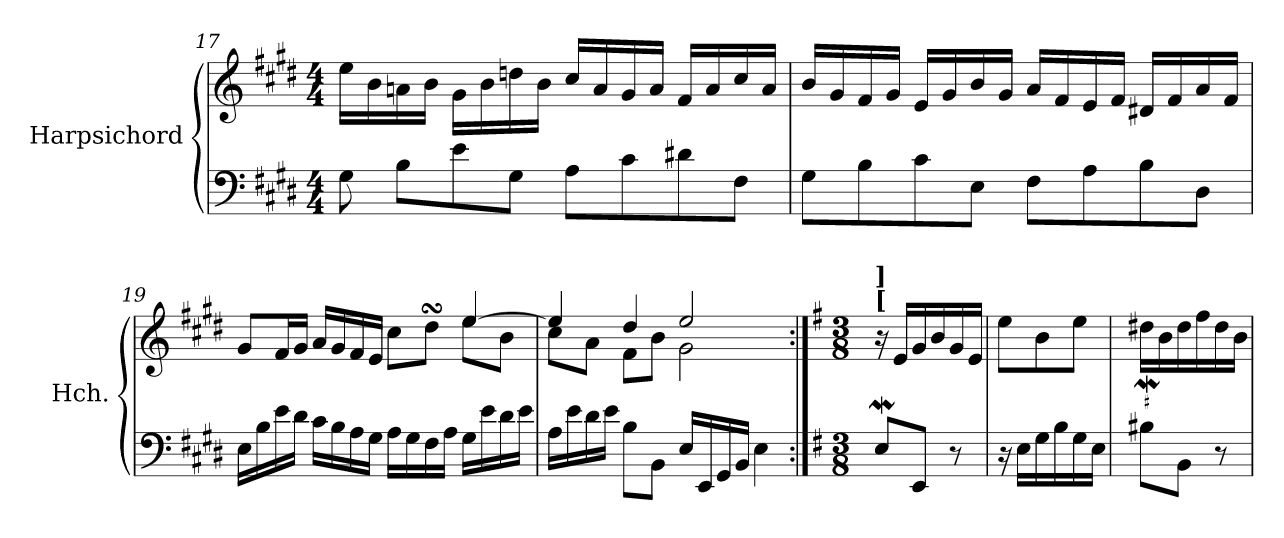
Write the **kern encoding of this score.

**kern	**kern
*part1	*part1
*staff2	*staff1
*I"Harpsichord	*
*I'Hch.	*
*clefF4	*clefG2
*k[f#c#g#d#]	*k[f#c#g#d#]
*M4/4	*M4/4
=17	=17
8G#\	16ee\LL
.	16b\
8B\L	16an\
.	16b\JJ
8e\	16g#\LL
.	16b\
8G#\J	16ddn\
.	16b\JJ
8A\L	16cc#/LL
.	16a/
8c#\	16g#/
.	16a/JJ
8d#X\	16f#/LL
.	16a/
8F#\J	16cc#/
.	16a/JJ
=18	=18
8G#\L	16b/LL
.	16g#/
8B\	16f#/
.	16g#/JJ
8c#\	16e/LL
.	16g#/
8E\J	16b/
.	16g#/JJ
8F#\L	16a/LL
.	16f#/
8A\	16e/
.	16f#/JJ
8B\	16d#X/LL
.	16f#/
8D#\J	16a/
.	16f#/JJ
=19	=19
*	*^
16E\LL	8g#/L	2.ryy
16B\	.	.
16e\	16f#/L	.
16d#\JJ	16g#/JJ	.
16c#\LL	16a/LL	.
16B\	16g#/	.
16A\	16f#/	.
16G#\JJ	16e/JJ	.
16A\LL	8cc#\L	.
16G#\	.	.
16F#\	8dd#sSsS\J	.
16A\JJ	.	.
16G#\LL	[4ee/	8ee\L
16e\	.	.
16d#\	.	8b\J
16e\JJ	.	.
=20	=20	=20
16A\LL	4ee/]	8cc#\L
16e\	.	.
16d#\	.	8a\J
16e\JJ	.	.
8B\L	4dd#/	8f#\L
8BB\J	.	8b\J
16E/LL	2ee/	2g#\
16EE/	.	.
16GG#/	.	.
16BB/JJ	.	.
4E\	.	.
*	*v	*v
=1:|!	=1:|!
*k[f#]	*k[f#]
*M3/8	*M3/8
*	*MM80
*^	*
!	!	!LO:TX:a:B:t=[
!	!	!LO:TX:a:B:t=]
8EW/L	8D#i\yy	16r
.	.	16e/LL
8EE/J	8ryy	16g/
.	.	16b/
8r	8ryy	16g/
.	.	16e/JJ
*v	*v	*
=2	=2
16r	8ee\L
16E\LL	.
16G\	8b\
16B\	.
16G\	8ee\J
16E\JJ	.
=3	=3
*^	*
8B#iW\L	8A\yy	16dd#X\LL
.	.	16b\
8BB\J	8ryy	16dd#\
.	.	16ff#\
8r	8ryy	16dd#\
.	.	16b\JJ
*v	*v	*
=	=
*-	*-
